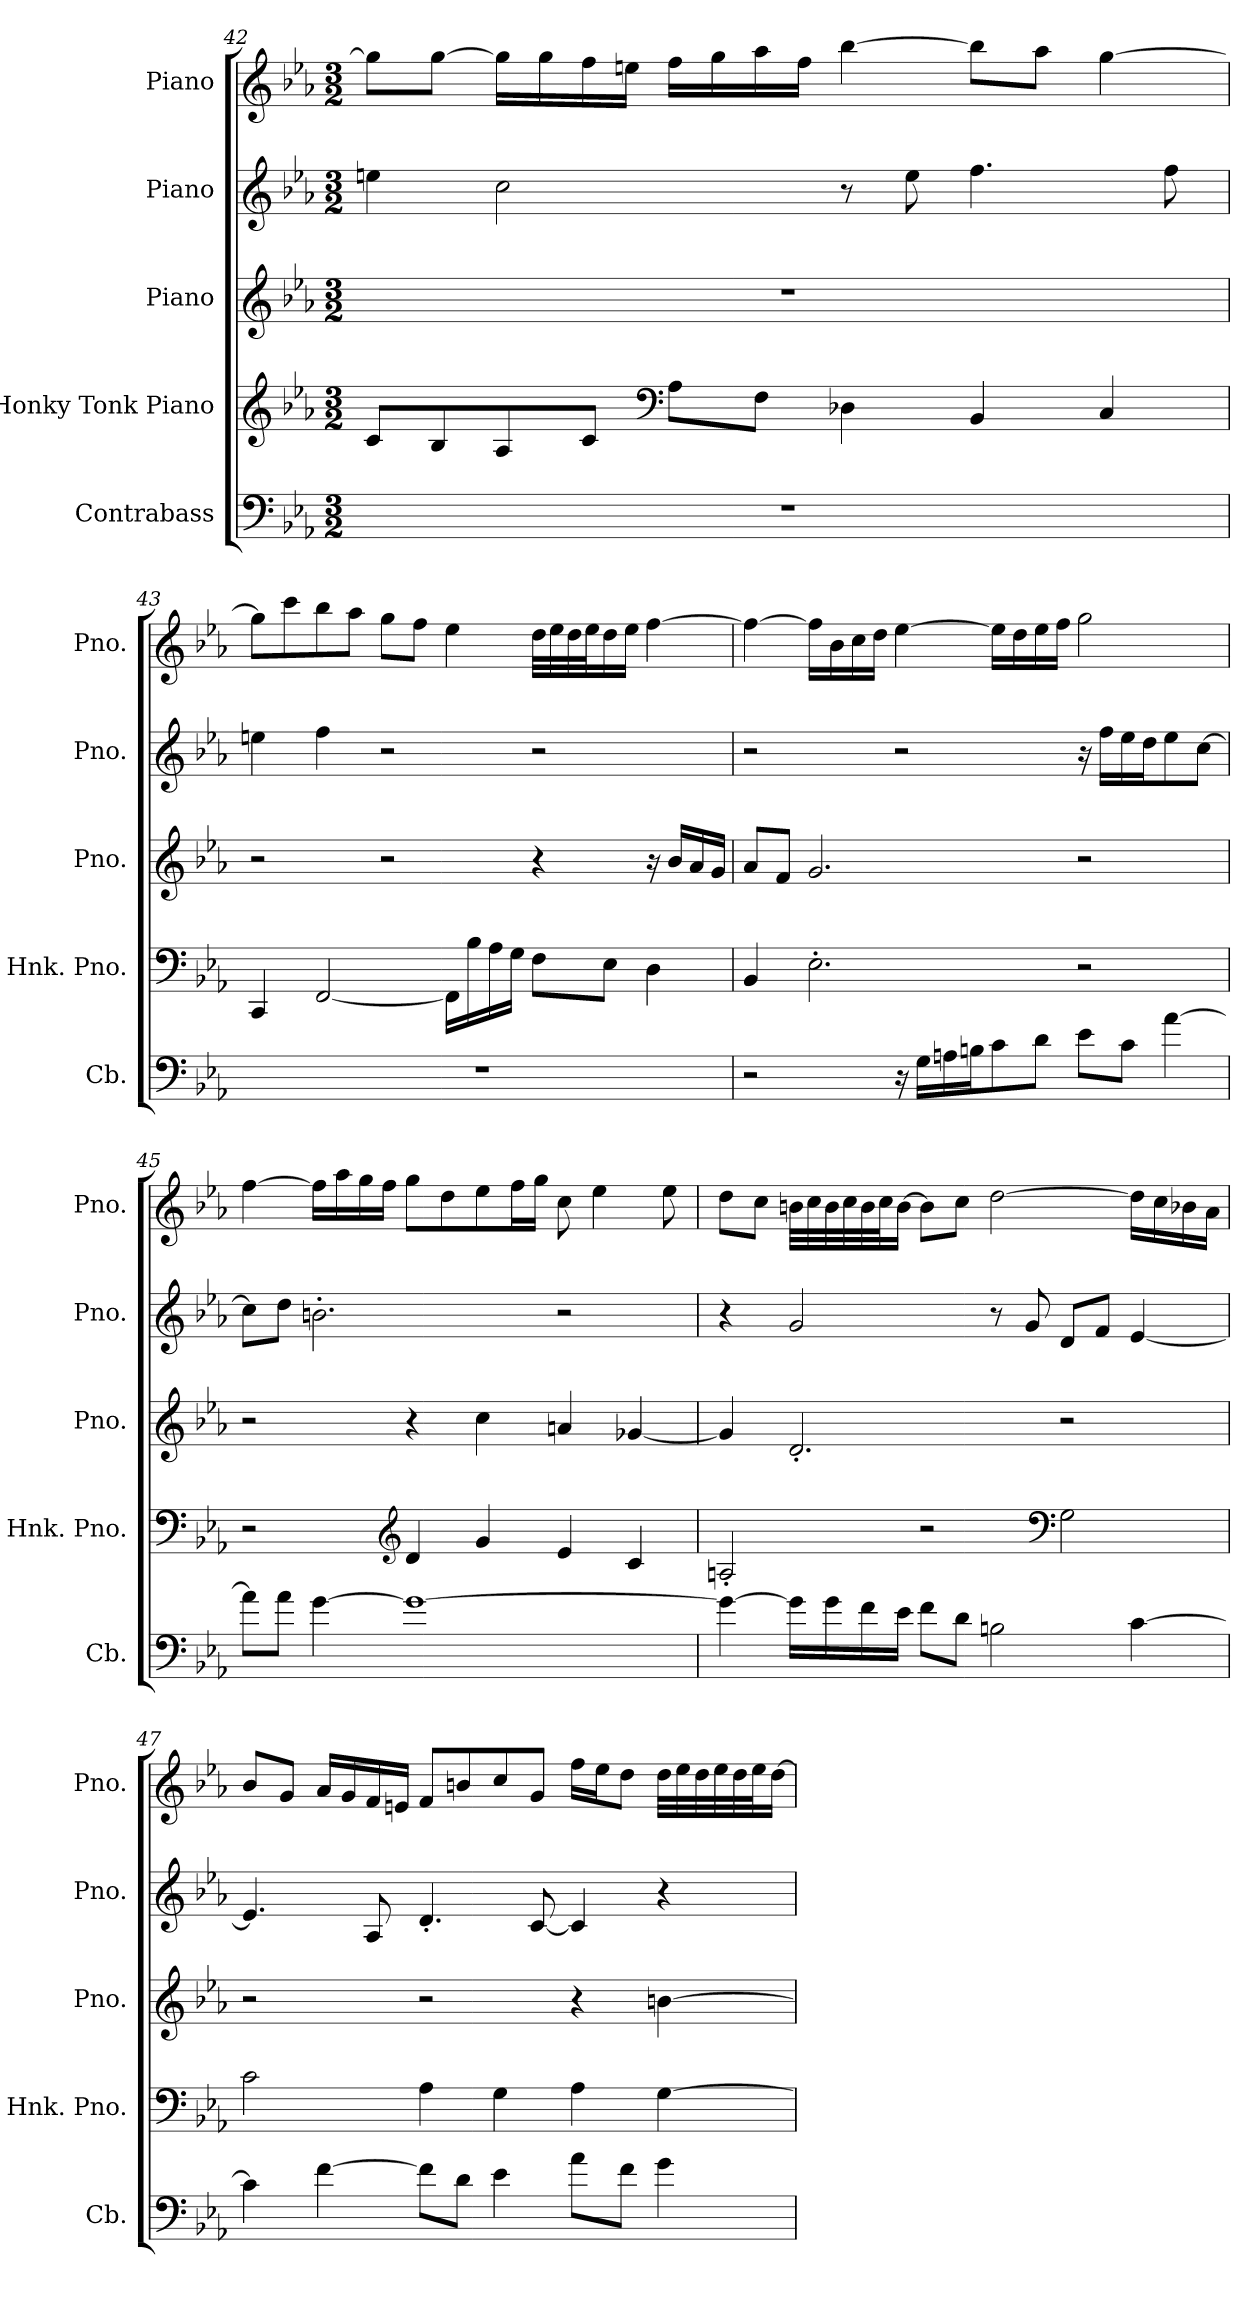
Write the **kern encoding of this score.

**kern	**kern	**kern	**kern	**kern
*part5	*part4	*part3	*part2	*part1
*staff5	*staff4	*staff3	*staff2	*staff1
*I"Contrabass	*I"Honky Tonk Piano	*I"Piano	*I"Piano	*I"Piano
*I'Cb.	*I'Hnk. Pno.	*I'Pno.	*I'Pno.	*I'Pno.
*clefF4	*clefG2	*clefG2	*clefG2	*clefG2
*ITrd7c12	*	*	*	*
*k[b-e-a-]	*k[b-e-a-]	*k[b-e-a-]	*k[b-e-a-]	*k[b-e-a-]
*M3/2	*M3/2	*M3/2	*M3/2	*M3/2
=42	=42	=42	=42	=42
1.r	8c/L	1.r	4een\	8gg\L]
.	8B-/	.	.	[8gg\J
.	8A-/	.	2cc\	16gg\LL]
.	.	.	.	16gg\
.	8c/J	.	.	16ff\
.	.	.	.	16een\JJ
*	*clefF4	*	*	*
.	8A-\L	.	.	16ff\LL
.	.	.	.	16gg\
.	8F\J	.	.	16aa-\
.	.	.	.	16ff\JJ
.	4D-X\	.	8r	[4bb-\
.	.	.	8ee\	.
.	4BB-/	.	4.ff\	8bb-\L]
.	.	.	.	8aa-\J
.	4C/	.	.	[4gg\
.	.	.	8ff\	.
!!LO:LB:g=z
=43	=43	=43	=43	=43
1.r	4CC/	2r	4een\	8gg\L]
.	.	.	.	8ccc\
.	[2FF/	.	4ff\	8bb-\
.	.	.	.	8aa-\J
.	.	2r	2r	8gg\L
.	.	.	.	8ff\J
.	16FF\LL]	.	.	4ee-\
.	16B-\	.	.	.
.	16A-\	.	.	.
.	16G\JJ	.	.	.
.	8F\L	4r	2r	32dd\LLL
.	.	.	.	32ee-\
.	.	.	.	32dd\
.	.	.	.	32ee-\J
.	8E-\J	.	.	16dd\
.	.	.	.	16ee-\JJ
.	4D\	16r	.	[4ff\
.	.	16b-/LL	.	.
.	.	16a-/	.	.
.	.	16g/JJ	.	.
=44	=44	=44	=44	=44
2r	4BB-/	8a-/L	2r	4ff\_
.	.	8f/J	.	.
.	2.E-'\	2.g/	.	16ff\LL]
.	.	.	.	16b-\
.	.	.	.	16cc\
.	.	.	.	16dd\JJ
16r	.	.	2r	[4ee-\
16GG\LL	.	.	.	.
16AAn\	.	.	.	.
16BBn\J	.	.	.	.
8C\	.	.	.	16ee-\LL]
.	.	.	.	16dd\
8D\J	.	.	.	16ee-\
.	.	.	.	16ff\JJ
8E-\L	2r	2r	16r	2gg\
.	.	.	16ff\LL	.
8C\J	.	.	16ee-\	.
.	.	.	16dd\J	.
[4A-\	.	.	8ee-\	.
.	.	.	[8cc\J	.
!!LO:PB:g=z
=45	=45	=45	=45	=45
8A-\L]	2r	2r	8cc\L]	[4ff\
8A-\J	.	.	8dd\J	.
[4G\	.	.	2.bn'\	16ff\LL]
.	.	.	.	16aa-\
.	.	.	.	16gg\
.	.	.	.	16ff\JJ
*	*clefG2	*	*	*
1G_	4d/	4r	.	8gg\L
.	.	.	.	8dd\
.	4g/	4cc\	.	8ee-\
.	.	.	.	16ff\L
.	.	.	.	16gg\JJ
.	4e-/	4an/	2r	8cc\
.	.	.	.	4ee-\
.	4c/	[4g-X/	.	.
.	.	.	.	8ee-\
=46	=46	=46	=46	=46
4G\_	2An'/	4g-/]	4r	8dd\L
.	.	.	.	8cc\J
16G\LL]	.	2.d'/	2g/	32bn\LLL
.	.	.	.	32cc\
16G\	.	.	.	32b\
.	.	.	.	32cc\
16F\	.	.	.	32b\
.	.	.	.	32cc\J
16E-\JJ	.	.	.	[16b\JJ
8F\L	2r	.	.	8b\L]
8D\J	.	.	.	8cc\J
2BBn\	.	.	8r	[2dd\
.	.	.	8g/	.
*	*clefF4	*	*	*
.	2G\	2r	8d/L	.
.	.	.	8f/J	.
[4C\	.	.	[4e-/	16dd\LL]
.	.	.	.	16cc\
.	.	.	.	16b-X\
.	.	.	.	16a-\JJ
!!LO:LB:g=z
=47	=47	=47	=47	=47
4C\]	2c\	2r	4.e-/]	8b-/L
.	.	.	.	8g/J
[4F\	.	.	.	16a-/LL
.	.	.	.	16g/
.	.	.	8A-/	16f/
.	.	.	.	16en/JJ
8F\L]	4A-\	2r	4.d'/	8f/L
8D\J	.	.	.	8bn/
4E-\	4G\	.	.	8cc/
.	.	.	[8c/	8g/J
8A-\L	4A-\	4r	4c/]	16ff\LL
.	.	.	.	16ee-\J
8F\J	.	.	.	8dd\J
4G\	[4G\	[4bn\	4r	32dd\LLL
.	.	.	.	32ee-\
.	.	.	.	32dd\
.	.	.	.	32ee-\
.	.	.	.	32dd\
.	.	.	.	32ee-\J
.	.	.	.	[16dd\JJ
=	=	=	=	=
*-	*-	*-	*-	*-
